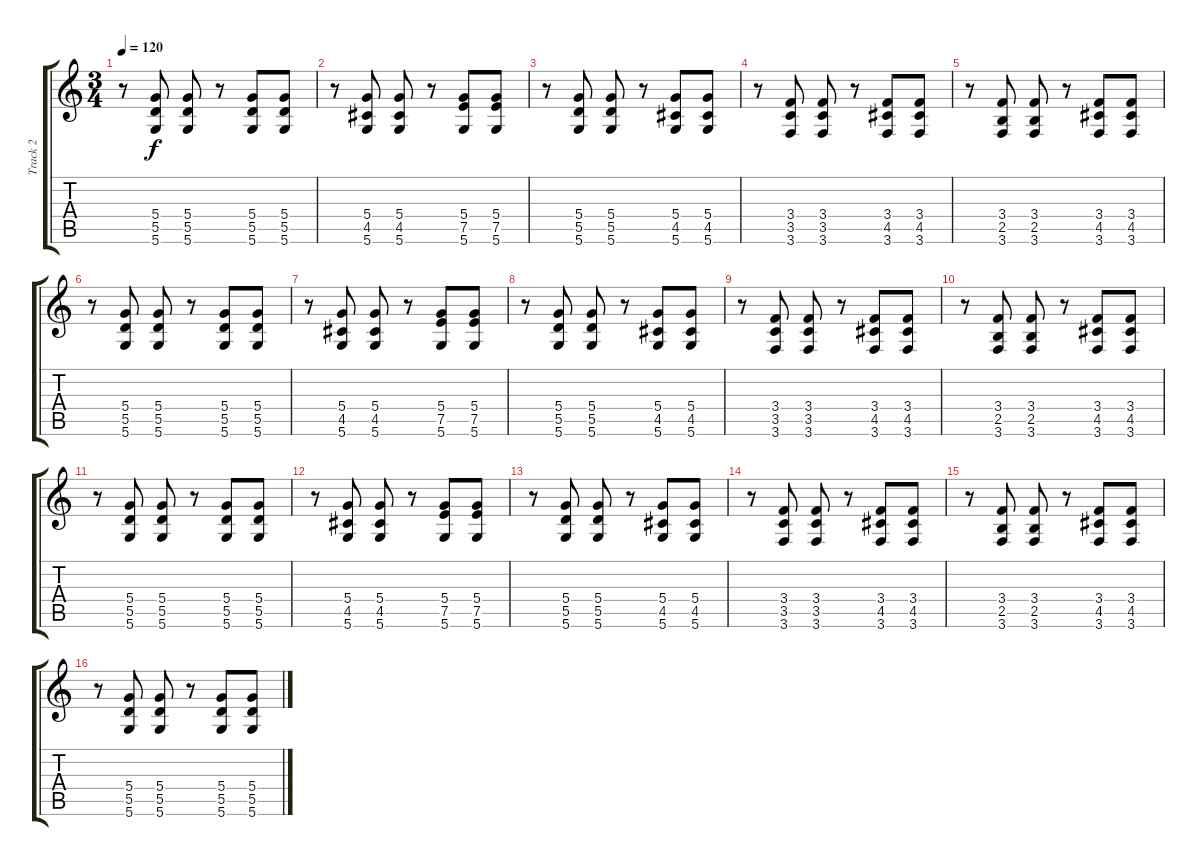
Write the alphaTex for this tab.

\track ("Track 2" "Track 2") {instrument distortionguitar}
\staff {score tabs}
\tuning (E4 B3 G3 D3 A2 D2) {hide}
\ts (3 4)
\tempo 120
\clef g2
\ks c
r.8{dy f} (5.4 5.5 5.6).8 (5.4 5.5 5.6).8 r.8 (5.4 5.5 5.6).8 (5.4 5.5 5.6).8 |
r.8 (5.4 4.5 5.6).8 (5.4 4.5 5.6).8 r.8 (5.4 7.5 5.6).8 (5.4 7.5 5.6).8 |
r.8 (5.4 5.5 5.6).8 (5.4 5.5 5.6).8 r.8 (5.4 4.5 5.6).8 (5.4 4.5 5.6).8 |
r.8 (3.4 3.5 3.6).8 (3.4 3.5 3.6).8 r.8 (3.4 4.5 3.6).8 (3.4 4.5 3.6).8 |
r.8 (3.4 2.5 3.6).8 (3.4 2.5 3.6).8 r.8 (3.4 4.5 3.6).8 (3.4 4.5 3.6).8 |
r.8 (5.4 5.5 5.6).8 (5.4 5.5 5.6).8 r.8 (5.4 5.5 5.6).8 (5.4 5.5 5.6).8 |
r.8 (5.4 4.5 5.6).8 (5.4 4.5 5.6).8 r.8 (5.4 7.5 5.6).8 (5.4 7.5 5.6).8 |
r.8 (5.4 5.5 5.6).8 (5.4 5.5 5.6).8 r.8 (5.4 4.5 5.6).8 (5.4 4.5 5.6).8 |
r.8 (3.4 3.5 3.6).8 (3.4 3.5 3.6).8 r.8 (3.4 4.5 3.6).8 (3.4 4.5 3.6).8 |
r.8 (3.4 2.5 3.6).8 (3.4 2.5 3.6).8 r.8 (3.4 4.5 3.6).8 (3.4 4.5 3.6).8 |
r.8 (5.4 5.5 5.6).8 (5.4 5.5 5.6).8 r.8 (5.4 5.5 5.6).8 (5.4 5.5 5.6).8 |
r.8 (5.4 4.5 5.6).8 (5.4 4.5 5.6).8 r.8 (5.4 7.5 5.6).8 (5.4 7.5 5.6).8 |
r.8 (5.4 5.5 5.6).8 (5.4 5.5 5.6).8 r.8 (5.4 4.5 5.6).8 (5.4 4.5 5.6).8 |
r.8 (3.4 3.5 3.6).8 (3.4 3.5 3.6).8 r.8 (3.4 4.5 3.6).8 (3.4 4.5 3.6).8 |
r.8 (3.4 2.5 3.6).8 (3.4 2.5 3.6).8 r.8 (3.4 4.5 3.6).8 (3.4 4.5 3.6).8 |
r.8 (5.4 5.5 5.6).8 (5.4 5.5 5.6).8 r.8 (5.4 5.5 5.6).8 (5.4 5.5 5.6).8
